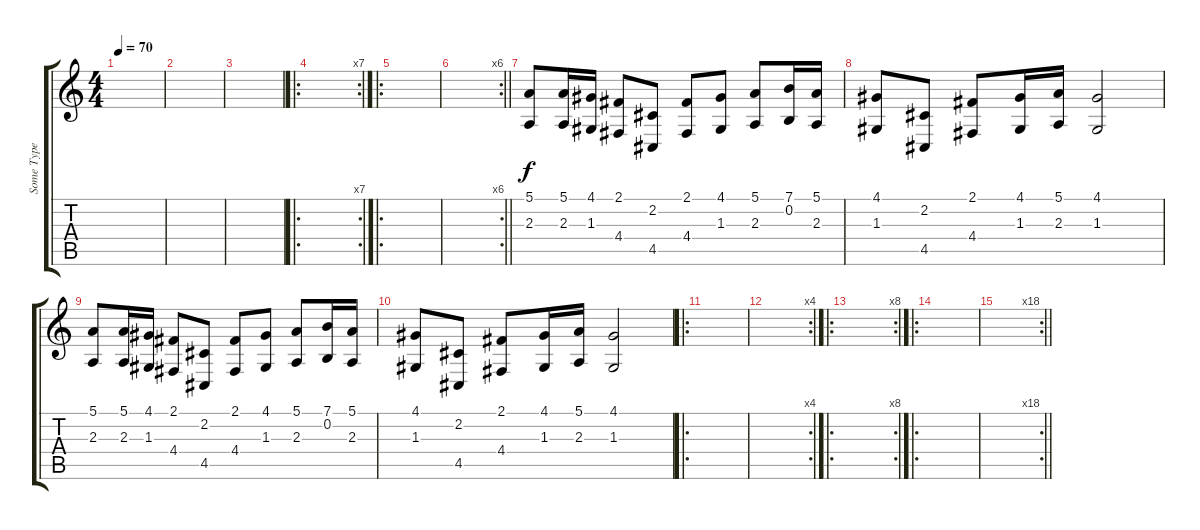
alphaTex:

\track ("Some Type of Horn" "Some Type ") {instrument frenchhorn}
\staff {score tabs}
\tuning (E4 B3 G3 D3 A2 E2) {hide}
\ts (4 4)
\tempo 70
\clef g2
\ks c
|
|
|
\ro
\rc 7
|
\ro
|
\rc 6
\barLineRight lightlight
|
(5.1 2.3).8 (5.1 2.3).16 (4.1 1.3).16 (2.1 4.4).8 (2.2 4.5).8 (2.1 4.4).8 (4.1 1.3).8 (5.1 2.3).8 (7.1 0.2).16 (5.1 2.3).16 |
(4.1 1.3).8 (2.2 4.5).8 (2.1 4.4).8 (4.1 1.3).16 (5.1 2.3).16 (4.1 1.3).2 |
(5.1 2.3).8 (5.1 2.3).16 (4.1 1.3).16 (2.1 4.4).8 (2.2 4.5).8 (2.1 4.4).8 (4.1 1.3).8 (5.1 2.3).8 (7.1 0.2).16 (5.1 2.3).16 |
(4.1 1.3).8 (2.2 4.5).8 (2.1 4.4).8 (4.1 1.3).16 (5.1 2.3).16 (4.1 1.3).2 |
\ro
|
\rc 4
|
\ro
\rc 8
|
\ro
|
\rc 18
\barLineRight lightlight
